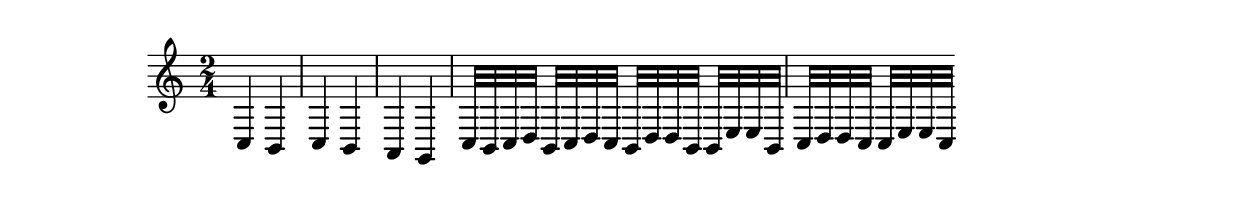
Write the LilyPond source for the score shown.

\header {
    texidoc = "Ledger lines are shortened when they are very close. This ensures
that  ledgers lines stay separate."
}
\version "2.3.22"

\layout {
    raggedright = ##t
}

\relative {
\time 2/4 

c4
b
c4
b
a g
c32[ b c d]
b[ c d c]
b[ d d b]
b[ e e b]
c[ d d c]
c[ e e c]

     

}  
